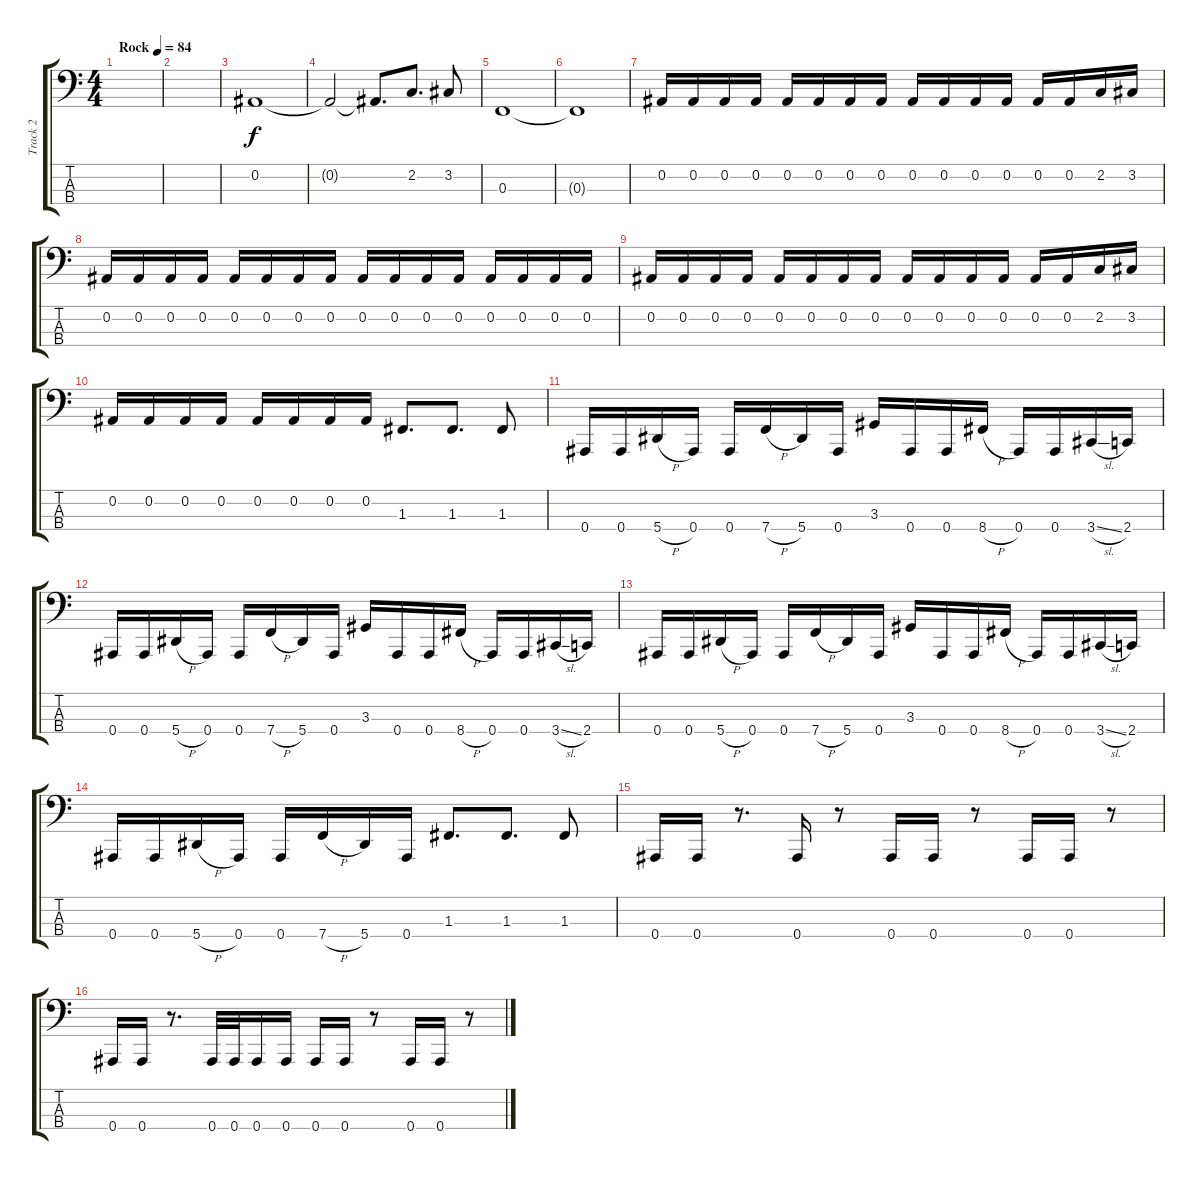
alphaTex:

\track ("Track 2" "Track 2") {instrument electricbasspick}
\staff {score tabs}
\tuning (Eb2 Bb1 F1 Bb0) {hide}
\ts (4 4)
\tempo (84 "Rock")
\clef f4
\ks c
|
|
0.2.1 |
0.2{t}.2 0.2{t}.8{d} 2.2.8{d} 3.2.8 |
0.3.1 |
0.3{t}.1 |
0.2.16 0.2.16 0.2.16 0.2.16 0.2.16 0.2.16 0.2.16 0.2.16 0.2.16 0.2.16 0.2.16 0.2.16 0.2.16 0.2.16 2.2.16 3.2.16 |
0.2.16 0.2.16 0.2.16 0.2.16 0.2.16 0.2.16 0.2.16 0.2.16 0.2.16 0.2.16 0.2.16 0.2.16 0.2.16 0.2.16 0.2.16 0.2.16 |
0.2.16 0.2.16 0.2.16 0.2.16 0.2.16 0.2.16 0.2.16 0.2.16 0.2.16 0.2.16 0.2.16 0.2.16 0.2.16 0.2.16 2.2.16 3.2.16 |
0.2.16 0.2.16 0.2.16 0.2.16 0.2.16 0.2.16 0.2.16 0.2.16 1.3.8{d} 1.3.8{d} 1.3.8 |
0.4.16 0.4.16 5.4{h}.16 0.4.16 0.4.16 7.4{h}.16 5.4.16 0.4.16 3.3.16 0.4.16 0.4.16 8.4{h}.16 0.4.16 0.4.16 3.4{sl}.16 2.4.16 |
0.4.16 0.4.16 5.4{h}.16 0.4.16 0.4.16 7.4{h}.16 5.4.16 0.4.16 3.3.16 0.4.16 0.4.16 8.4{h}.16 0.4.16 0.4.16 3.4{sl}.16 2.4.16 |
0.4.16 0.4.16 5.4{h}.16 0.4.16 0.4.16 7.4{h}.16 5.4.16 0.4.16 3.3.16 0.4.16 0.4.16 8.4{h}.16 0.4.16 0.4.16 3.4{sl}.16 2.4.16 |
0.4.16 0.4.16 5.4{h}.16 0.4.16 0.4.16 7.4{h}.16 5.4.16 0.4.16 1.3.8{d} 1.3.8{d} 1.3.8 |
0.4.16 0.4.16 r.8{d} 0.4.16 r.8 0.4.16 0.4.16 r.8 0.4.16 0.4.16 r.8 |
0.4.16 0.4.16 r.8{d} 0.4.32 0.4.32 0.4.16 0.4.16 0.4.16 0.4.16 r.8 0.4.16 0.4.16 r.8
